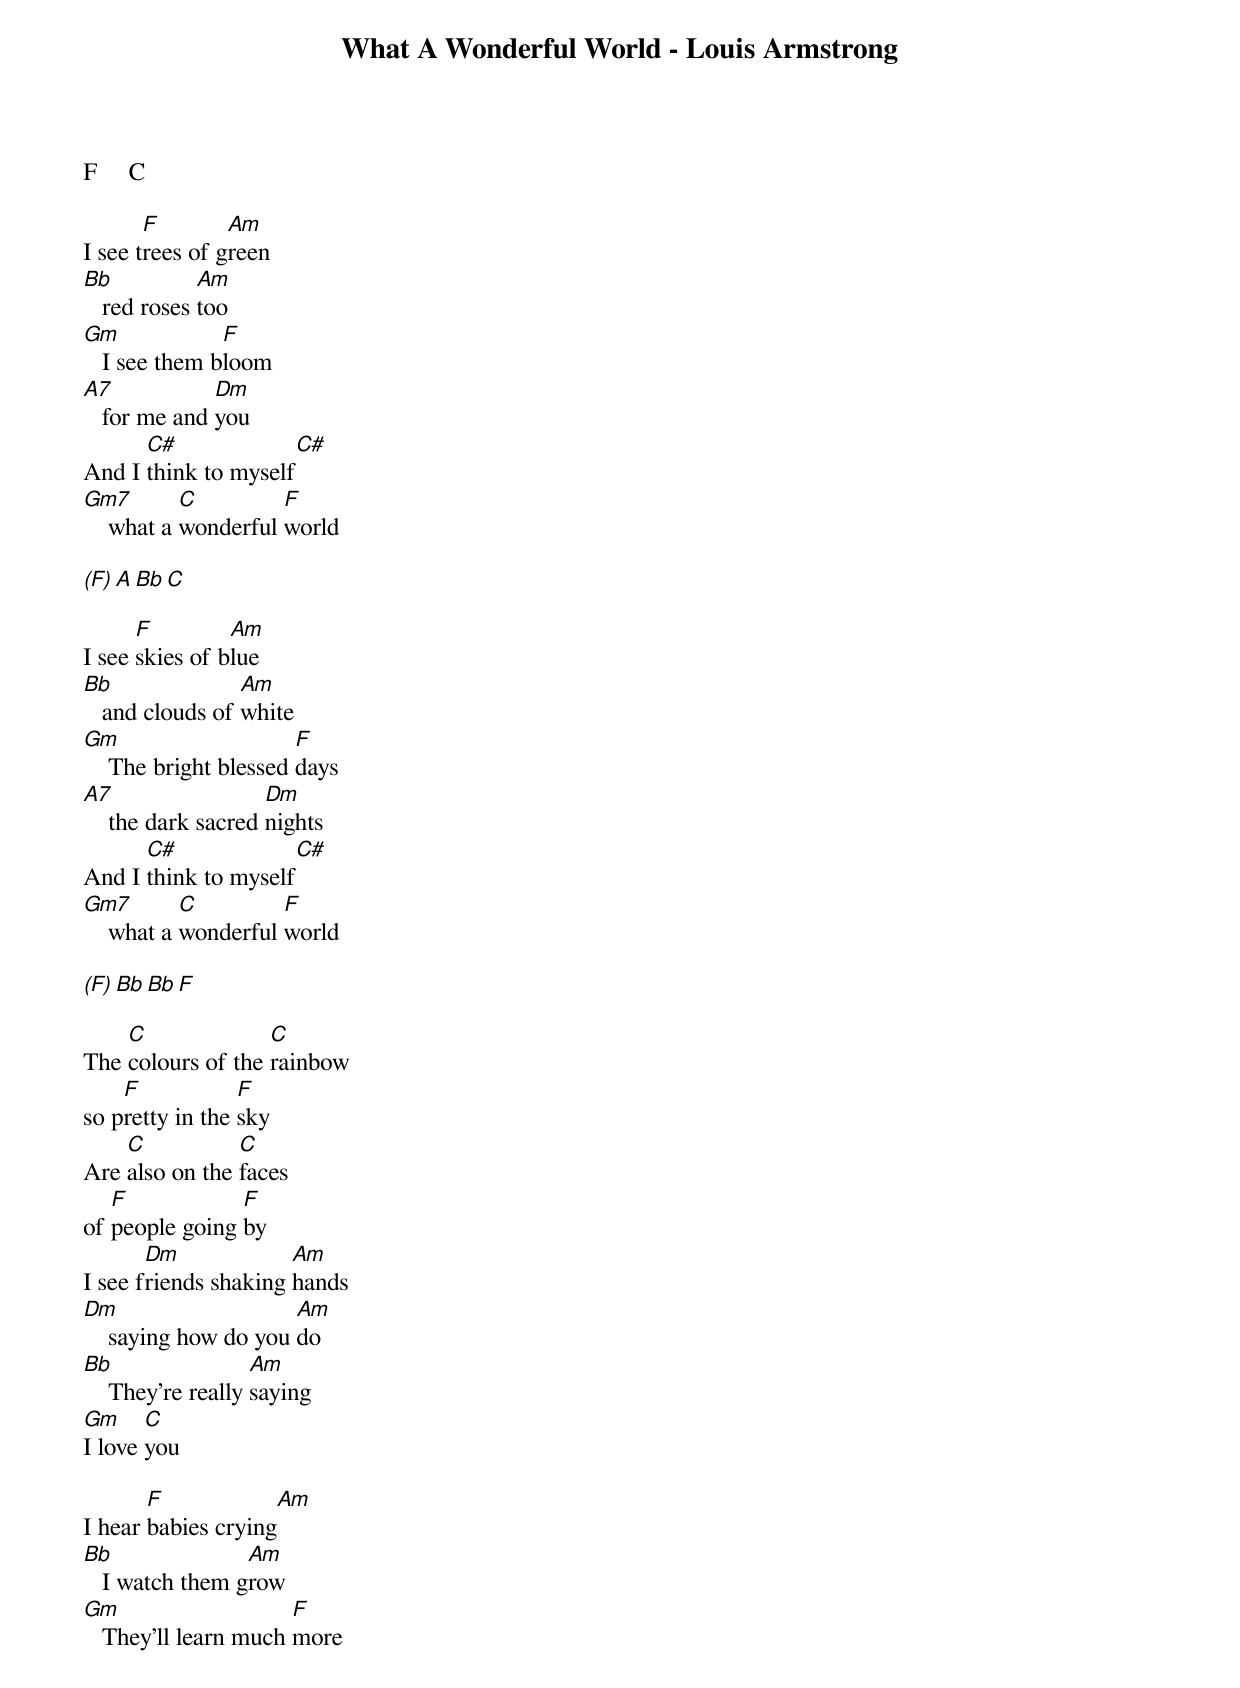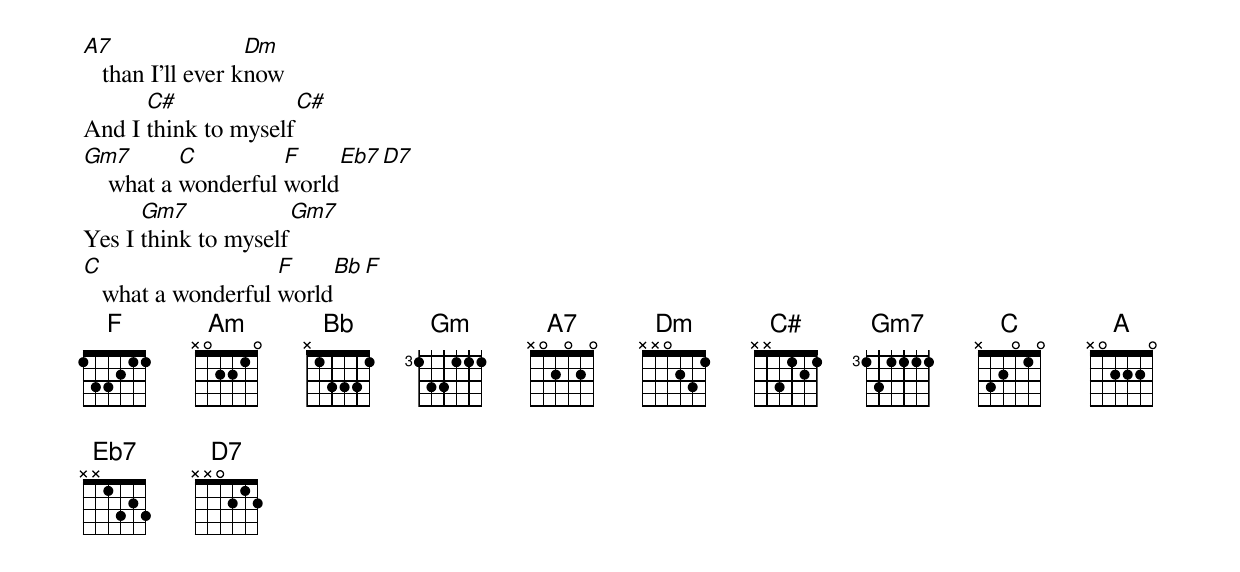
What A Wonderful World - Louis Armstrong

F     C

       F        Am
I see trees of green
Bb           Am
   red roses too
Gm             F
   I see them bloom
A7            Dm
   for me and you
      C#                C#
And I think to myself
Gm7        C         F
    what a wonderful world

(F)     A    Bb    C

      F         Am
I see skies of blue
Bb               Am
   and clouds of white
Gm                     F
    The bright blessed days
A7                  Dm
    the dark sacred nights
      C#                C#
And I think to myself
Gm7        C         F
    what a wonderful world

(F)    Bb    Bb    F

    C              C
The colours of the rainbow
    F            F
so pretty in the sky
    C           C
Are also on the faces
   F            F
of people going by
       Dm             Am
I see friends shaking hands
Dm                    Am
    saying how do you do
Bb                 Am
    They’re really saying
Gm     C
I love you

       F            Am
I hear babies crying
Bb               Am
   I watch them grow
Gm                    F
   They'll learn much more
A7                 Dm
   than I'll ever know
      C#                C#
And I think to myself
Gm7        C         F      Eb7   D7
    what a wonderful world
      Gm7            Gm7
Yes I think to myself
C                   F     Bb   F
   what a wonderful world
